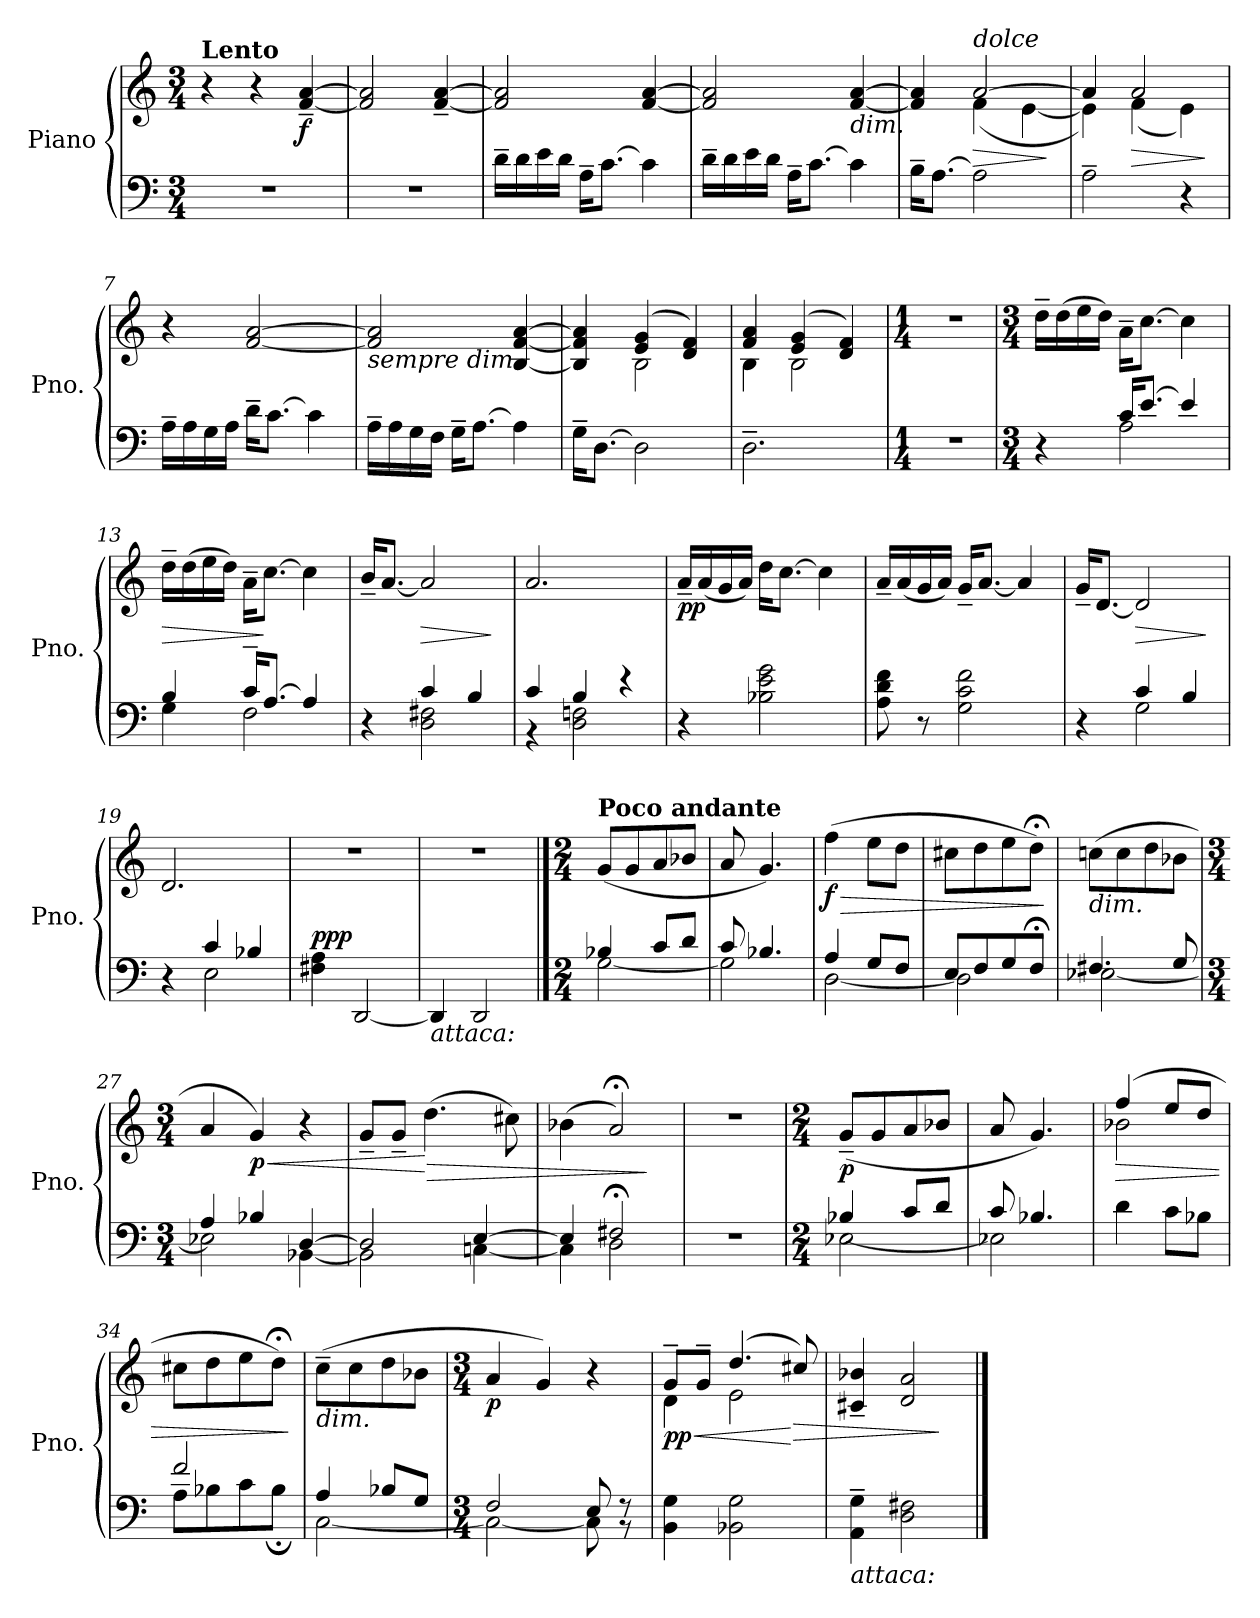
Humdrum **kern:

**kern	**kern	**dynam
*part1	*part1	*part1
*staff2	*staff1	*staff1/2
*I"Piano	*	*
*I'Pno.	*	*
*clefF4	*clefG2	*
*k[]	*k[]	*
*M3/4	*M3/4	*
=1	=1	=1
!	!LO:TX:a:B:t=Lento	!
2.r	4r	.
.	4r	.
!	!	!LO:DY:b
.	[4f/~ [4a/~	f
=2	=2	=2
2.r	2f/] 2a/]	.
.	[4f/~ [4a/~	.
=3	=3	=3
!	!	!LO:DY:b=2
!	!	!LO:DY:n=1:b=2
16d~\LL	2f/] 2a/]	f other-dynamics
16d\	.	.
16e\	.	.
16d\JJ	.	.
16A~\KL	.	.
[8.c\J	.	.
4c\]	[4f/ [4a/	.
=4	=4	=4
16d~\LL	2f/] 2a/]	.
16d\	.	.
16e\	.	.
16d\JJ	.	.
16A~\KL	.	.
[8.c\J	.	.
!	!LO:TX:b:i:t=dim.	!
4c\]	[4f/ [4a/	.
=5	=5	=5
*	*^	*
16B~\KL	4f/] 4a/]	4ryy	.
[8.A\J	.	.	.
!	!LO:TX:a:i:t=dolce	!	!
!	!	!	!LO:HP:b
2A\]	[2a/	(<4f\	>
.	.	[4e\	.
*	*v	*v	*
.	.	]
=6	=6	=6
*	*^	*
2A~\	4a/]	4e\])	.
!	!	!	!LO:HP:b
.	2a/	(<4f\	>
4r	.	4e\)	.
*	*v	*v	*
.	.	]
=7	=7	=7
!	!	!LO:DY:b
!	!	!LO:DY:n=1:b
16A~\LL	4r	other-dynamics f
16A\	.	.
16G\	.	.
16A\JJ	.	.
16d~\KL	[2f/ [2a/	.
[8.c\J	.	.
4c\]	.	.
!!LO:LB:g=z
=8	=8	=8
!	!LO:TX:b:i:t=sempre dim.	!
16A~\LL	2f/] 2a/]	.
16A\	.	.
16G\	.	.
16F\JJ	.	.
16G~\KL	.	.
[8.A\J	.	.
4A\]	[4B/ [4f/ [4a/	.
=9	=9	=9
*	*^	*
16G~\KL	4B/] 4f/] 4a/]	4ryy	.
[8.D\J	.	.	.
2D\]	(>4e/ 4g/	2B\	.
.	4d/ 4f/)	.	.
=10	=10	=10	=10
2.D~\	4f/ 4a/	4B\	.
.	(>4e/ 4g/	2B\	.
.	4d/ 4f/)	.	.
*	*v	*v	*
=11	=11	=11
*M1/4	*M1/4	*
4r	4r	.
=12	=12	=12
*M3/4	*M3/4	*
*^	*	*
4r	4ryy	16dd~\LL	.
!	!	!	!LO:DY:b
!	!	!	!LO:DY:n=1:b
.	.	(>16dd\	p other-dynamics
.	.	16ee\	.
.	.	16dd\JJ)	.
16c/KL	2A\	16a~\KL	.
[8.e/J	.	[8.cc\J	.
4e/]	.	4cc\]	.
=13	=13	=13	=13
!	!	!	!LO:HP:b
4B/	4G\	16dd~\LL	>
.	.	(>16dd\	.
.	.	16ee\	.
.	.	16dd\JJ)	.
16c~/KL	2F\	16a~\KL	.
[8.A/J	.	[8.cc\J	]
4A/]	.	4cc\]	.
=14	=14	=14	=14
4r	4ryy	16b~/KL	.
.	.	[8.a/J	.
!	!	!	!LO:HP:b
4c/	2D\ 2F#X\	2a/]	>
4B/	.	.	.
*v	*v	*	*
.	.	]
!!LO:LB:g=z
=15	=15	=15
*^	*	*
4c/	4r	2.a/	.
4B/	2D\ 2Fn\	.	.
4r	.	.	.
*v	*v	*	*
=16	=16	=16
!	!	!LO:DY:b
4r	16a~/LL	pp
.	(<16a/	.
.	16g/	.
.	16a/JJ)	.
2B-X\ 2e\ 2g\	16dd\KL	.
.	[8.cc\J	.
.	4cc\]	.
=17	=17	=17
8A\ 8d\ 8f\	16a~/LL	.
.	(<16a/	.
8r	16g/	.
.	16a/JJ)	.
2G\ 2c\ 2f\	16g~/KL	.
.	[8.a/J	.
.	4a/]	.
=18	=18	=18
*^	*	*
4r	4ryy	16g~/KL	.
.	.	[8.d/J	.
!	!	!	!LO:HP:b
4c/	2G\	2d/]	>
4B/	.	.	.
*v	*v	*	*
.	.	]
=19	=19	=19
*^	*	*
4r	4ryy	2.d/	.
4c/	2E\	.	.
4B-X/	.	.	.
*v	*v	*	*
=20	=20	=20
!	!	!LO:DY:a=2
4F#X\ 4A\	2.r	ppp
[2DD/	.	.
=21	=21	=21
!LO:TX:b:i:t=attaca&colon;	!	!
4DD/]	2.r	.
2DD/	.	.
!!LO:LB:g=z
==22	==22	==22
*M2/4	*M2/4	*
*^	*	*
!	!	!LO:TX:a:B:t=Poco andante	!
4B-X/	[2G\	(<8g/L	.
!	!	!	!LO:DY:b
!	!	!	!LO:DY:n=1:b
.	.	8g/	mp other-dynamics
8c/L	.	8a/	.
8d/J	.	8b-X/J	.
=23	=23	=23	=23
8c/	2G\]	8a/	.
4.B-X/	.	4.g/)	.
=24	=24	=24	=24
!	!	!	!LO:HP:b
!	!	!	!LO:DY:n=1:b
4A/	[2D\	(>4ff\	> f
8G/L	.	8ee\L	.
8F/J	.	8dd\J	.
=25	=25	=25	=25
8E/L	2D\]	8cc#X\L	.
8F/	.	8dd\	.
8G/	.	8ee\	.
8F;</J	.	8dd;<\J)	.
*v	*v	*	*
.	.	]
=26	=26	=26
*^	*	*
!	!	!LO:TX:b:i:t=dim.	!
4.F#X/	[2E-X\	(>8ccn\L	.
.	.	8cc\	.
.	.	8dd\	.
8G/	.	8b-X\J	.
=27	=27	=27	=27
*M3/4	*	*M3/4	*
4A/	2E-X\]	4a/	.
!	!	!	!LO:HP:b
!	!	!	!LO:DY:n=1:b
4B-X/	.	4g/)	< p
[4D/	[4BB-X\	4r	.
=28	=28	=28	=28
2D/]	2BB-\]	8g~/L	.
.	.	8g~/J	.
!	!	!	!LO:HP:n=1:b
.	.	(>4.dd\	[ >
[4E/	[4Cn\	.	.
.	.	8cc#X\)	.
=29	=29	=29	=29
4E/]	4C\]	(>4b-X\	.
2F#X;</	2D\	2a;</)	.
*v	*v	*	*
.	.	]
=30	=30	=30
2.r	2.r	.
!!LO:LB:g=z
=31	=31	=31
*M2/4	*M2/4	*
*^	*	*
!	!	!	!LO:DY:b
4B-X/	[2E-X\	(<8g~/L	p
.	.	8g/	.
8c/L	.	8a/	.
8d/J	.	8b-X/J	.
=32	=32	=32	=32
8c/	2E-X\]	8a/	.
4.B-X/	.	4.g/)	.
*v	*v	*	*
=33	=33	=33
!	!	!LO:HP:b
*	*^	*
4d\	(>4ff/	2b-X\	>
8c\L	8ee/L	.	.
8B-X\J	8dd/J	.	.
*	*v	*v	*
=34	=34	=34
*^	*	*
2f/	8A\L	8cc#X\L	.
.	8B-X\	8dd\	.
.	8c\	8ee\	.
.	8B-;<\J	8dd;<\J)	.
*v	*v	*	*
.	.	]
=35	=35	=35
*^	*	*
!	!	!LO:TX:b:i:t=dim.	!
4A/	[2C\	(>8cc~\L	.
.	.	8cc\	.
8B-X/L	.	8dd\	.
8G/J	.	8b-X\J	.
=36	=36	=36	=36
*M3/4	*	*M3/4	*
!	!	!	!LO:DY:b
2F/	2C\_	4a/	p
.	.	4g/)	.
8E/	8C\]	4r	.
8r	8r	.	.
=37	=37	=37	=37
!	!	!LO:TX:a:i:t=ritard.	!
!	!	!LO:TX:a:B:t=T	!
!	!	!	!LO:HP:b
*	*	*^	*
!	!	!	!	!LO:DY:n=1:b
*v	*v	*	*	*
4BB\ 4G\	8g~/L	4d\	< pp
.	8g~/J	.	.
2BB-X\ 2G\	(>4.dd/	2e\	.
!	!	!	!LO:HP:n=1:b
.	8cc#X/)	.	[ >
*	*v	*v	*
=38	=38	=38
!LO:TX:b:i:t=attaca&colon;	!	!
4AA\~ 4G\~	4c#X/~ 4b-X/~	.
2D\ 2F#X\	2d/ 2a/	.
.	.	]
==	==	==
*-	*-	*-
